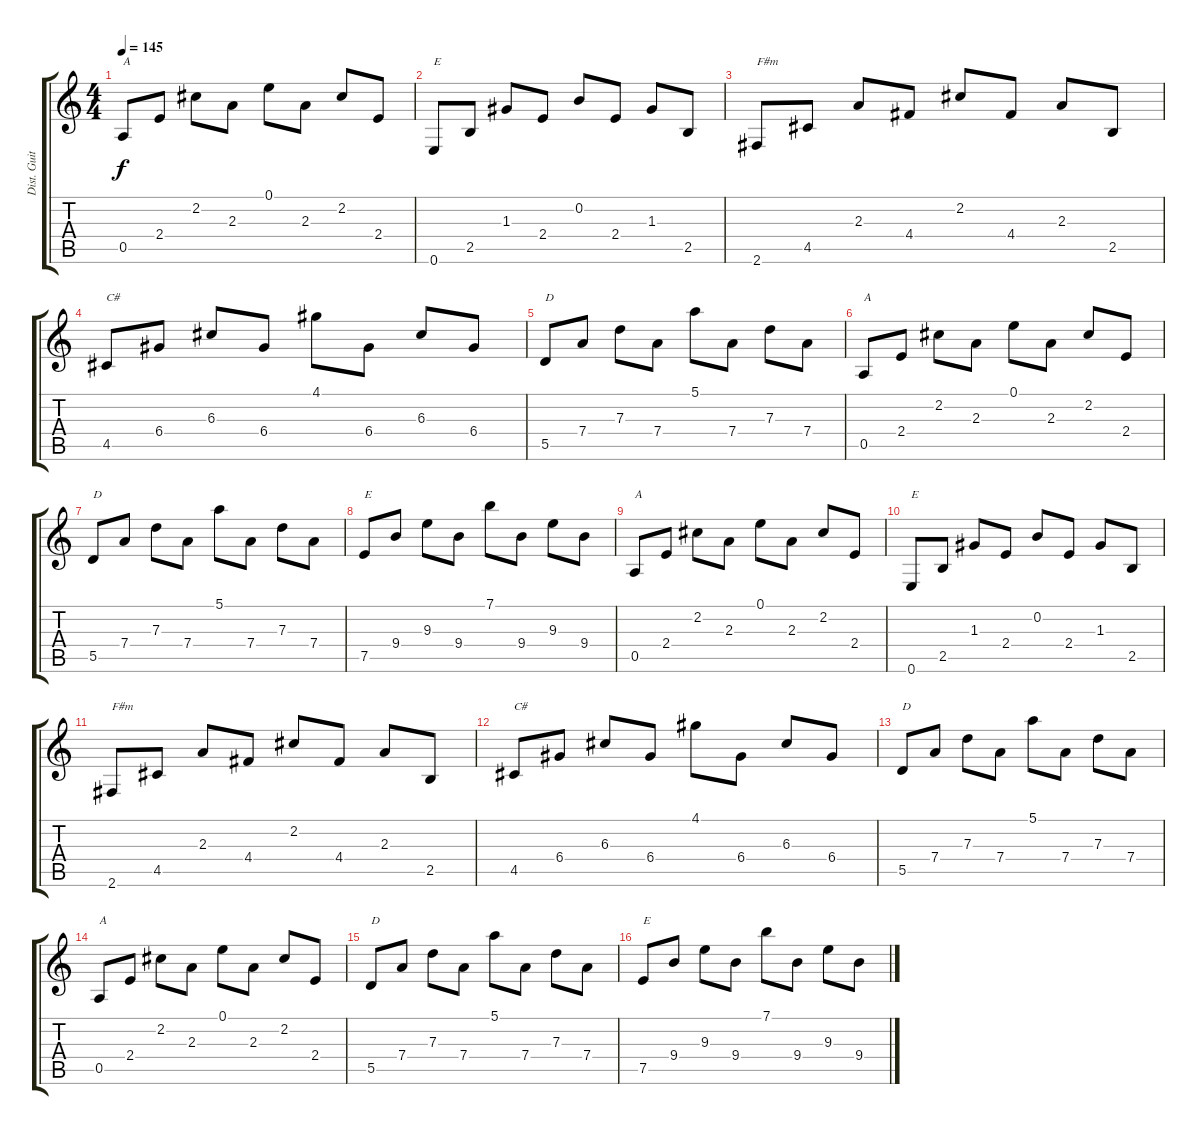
\track ("Dist. Guitar 1" "Dist. Guit") {instrument distortionguitar}
\staff {score tabs}
\tuning (E4 B3 G3 D3 A2 E2) {hide}
\ts (4 4)
\tempo 145
\clef g2
\ks c
0.5.8{txt "A" dy f} 2.4.8 2.2.8 2.3.8 0.1.8 2.3.8 2.2.8 2.4.8 |
0.6.8{txt "E"} 2.5.8 1.3.8 2.4.8 0.2.8 2.4.8 1.3.8 2.5.8 |
2.6.8{txt "F#m"} 4.5.8 2.3.8 4.4.8 2.2.8 4.4.8 2.3.8 2.5.8 |
4.5.8{txt "C#"} 6.4.8 6.3.8 6.4.8 4.1.8 6.4.8 6.3.8 6.4.8 |
5.5.8{txt "D"} 7.4.8 7.3.8 7.4.8 5.1.8 7.4.8 7.3.8 7.4.8 |
0.5.8{txt "A"} 2.4.8 2.2.8 2.3.8 0.1.8 2.3.8 2.2.8 2.4.8 |
5.5.8{txt "D"} 7.4.8 7.3.8 7.4.8 5.1.8 7.4.8 7.3.8 7.4.8 |
7.5.8{txt "E"} 9.4.8 9.3.8 9.4.8 7.1.8 9.4.8 9.3.8 9.4.8 |
0.5.8{txt "A"} 2.4.8 2.2.8 2.3.8 0.1.8 2.3.8 2.2.8 2.4.8 |
0.6.8{txt "E"} 2.5.8 1.3.8 2.4.8 0.2.8 2.4.8 1.3.8 2.5.8 |
2.6.8{txt "F#m"} 4.5.8 2.3.8 4.4.8 2.2.8 4.4.8 2.3.8 2.5.8 |
4.5.8{txt "C#"} 6.4.8 6.3.8 6.4.8 4.1.8 6.4.8 6.3.8 6.4.8 |
5.5.8{txt "D"} 7.4.8 7.3.8 7.4.8 5.1.8 7.4.8 7.3.8 7.4.8 |
0.5.8{txt "A"} 2.4.8 2.2.8 2.3.8 0.1.8 2.3.8 2.2.8 2.4.8 |
5.5.8{txt "D"} 7.4.8 7.3.8 7.4.8 5.1.8 7.4.8 7.3.8 7.4.8 |
7.5.8{txt "E"} 9.4.8 9.3.8 9.4.8 7.1.8 9.4.8 9.3.8 9.4.8
